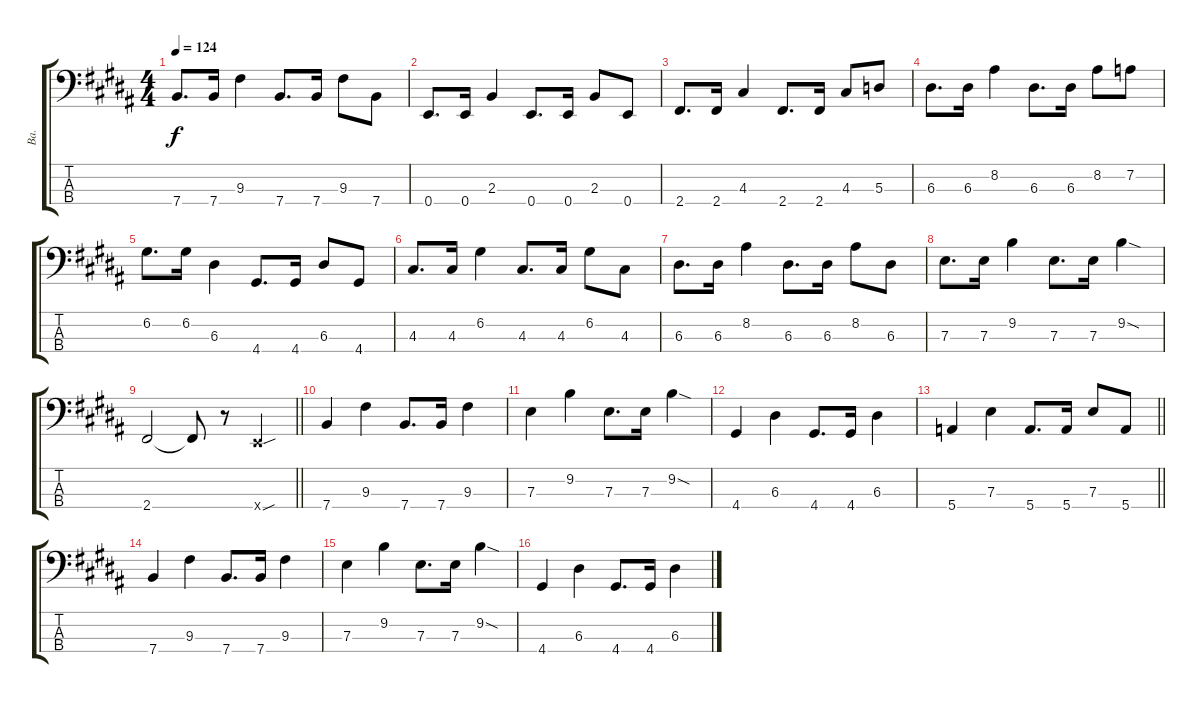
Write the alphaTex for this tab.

\track ("Ba." "Ba.") {instrument electricbassfinger}
\staff {score tabs}
\tuning (G2 D2 A1 E1) {hide}
\ts (4 4)
\tempo 124
\clef f4
\ks b
7.4.8{d dy f} 7.4.16 9.3.4 7.4.8{d} 7.4.16 9.3.8 7.4.8 |
0.4.8{d} 0.4.16 2.3.4 0.4.8{d} 0.4.16 2.3.8 0.4.8 |
2.4.8{d} 2.4.16 4.3.4 2.4.8{d} 2.4.16 4.3.8 5.3.8 |
6.3.8{d} 6.3.16 8.2.4 6.3.8{d} 6.3.16 8.2.8 7.2.8 |
6.2.8{d} 6.2.16 6.3.4 4.4.8{d} 4.4.16 6.3.8 4.4.8 |
4.3.8{d} 4.3.16 6.2.4 4.3.8{d} 4.3.16 6.2.8 4.3.8 |
6.3.8{d} 6.3.16 8.2.4 6.3.8{d} 6.3.16 8.2.8 6.3.8 |
7.3.8{d} 7.3.16 9.2.4 7.3.8{d} 7.3.16 9.2{sod}.4 |
\barLineRight lightlight
2.4.2 2.4{t}.8 r.8 0.4{sou x}.4 |
7.4.4 9.3.4 7.4.8{d} 7.4.16 9.3.4 |
7.3.4 9.2.4 7.3.8{d} 7.3.16 9.2{sod}.4 |
4.4.4 6.3.4 4.4.8{d} 4.4.16 6.3.4 |
\barLineRight lightlight
5.4.4 7.3.4 5.4.8{d} 5.4.16 7.3.8 5.4.8 |
7.4.4 9.3.4 7.4.8{d} 7.4.16 9.3.4 |
7.3.4 9.2.4 7.3.8{d} 7.3.16 9.2{sod}.4 |
4.4.4 6.3.4 4.4.8{d} 4.4.16 6.3.4
